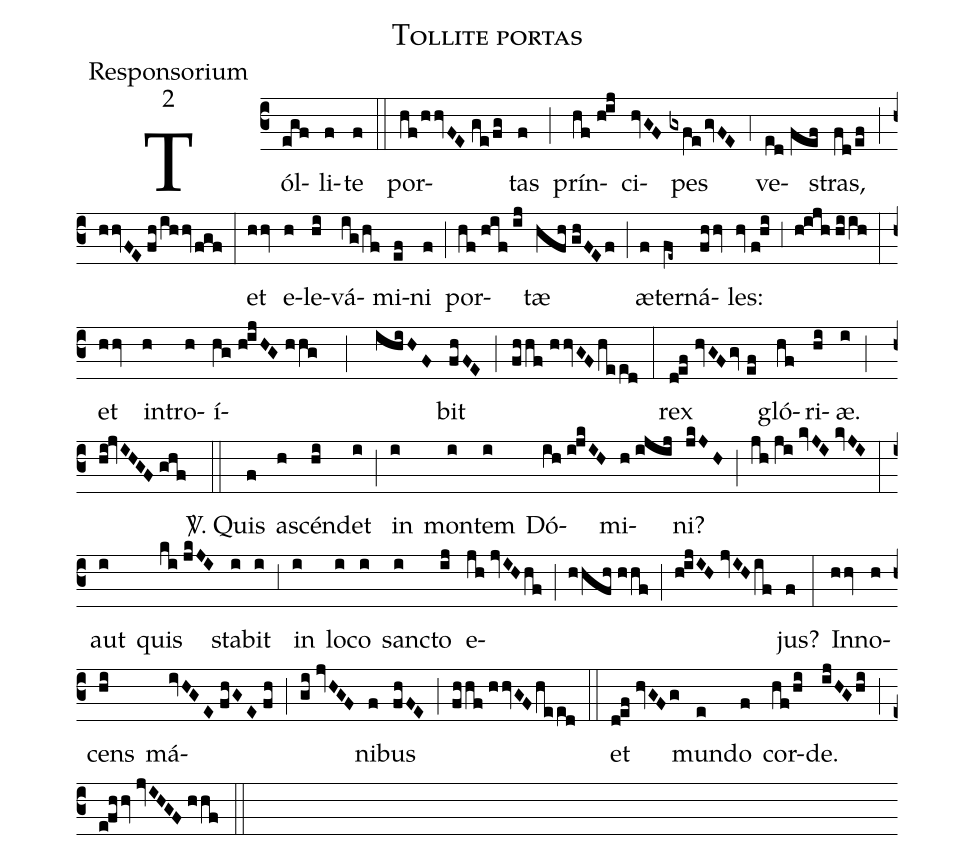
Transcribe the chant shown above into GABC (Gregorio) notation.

name:Tollite portas;
office-part:Responsorium;
mode:2;
%%
(c3) Tól(egf)li(f)te(f) (::)
por(hf/hhvFE//ge/fg)tas(f) (;) prín(hf//h!ij)ci(hvGF)pes(gxfe/gvFE) (,4) ve(ed//fef)stras,(fd/ef) (;) (hhvFE//fh/ihhv/fgf) (:)
et(hhv) e(h)le(hi)vá(ig/hf)mi(ef)ni(f) (;) por(hf//hif//ij)tæ(hfh//ghFEf) (;) æ(f)ter(fe~)ná(fhhv)les:(hv//f!hi) (,3) (h!ijh//hiih) (:)
et(hhv) in(h)tro(h)í(hg//h!ijHG//hhg;ihiHF)bit(fhFE) (;) (fhhf//hhvGF/heed) (:)
rex(d!ef//hvGF/gv//ef) gló(hf)ri(hi)æ.(i) (;) (hi!jvIHGF//ghf) (::)

<sp>V/</sp>. Quis(f) a(h)scén(hi)det(i) (;) in(i) mon(i)tem(i) Dó(ih//i!jkIH)mi(h//ijij)ni?(jkJH) (;) (jh//ji//kvJI//kvJI) (:)
aut(i) quis(ki//jkJI) sta(i)bit(i) (,3) in(i) lo(i)co(i) san(i)cto(ij) e(jh//jvIH/hf;hhfh//hhf;h!ijIH//jvIH/if)jus?(f) (:)
In(hhv)no(h)cens(hi) má(ivHGE//fhGE//fh;gi//jvHGF)ni(f)bus(fhFE) (;) (fhhf//hhvGF/heed) (::)
et(d!ef//hvGFg) mun(e)do(f) cor(hf/hi)de.(ijHG/hi) (;) (e!fhhv//jvIHGF//hhf) (::)
